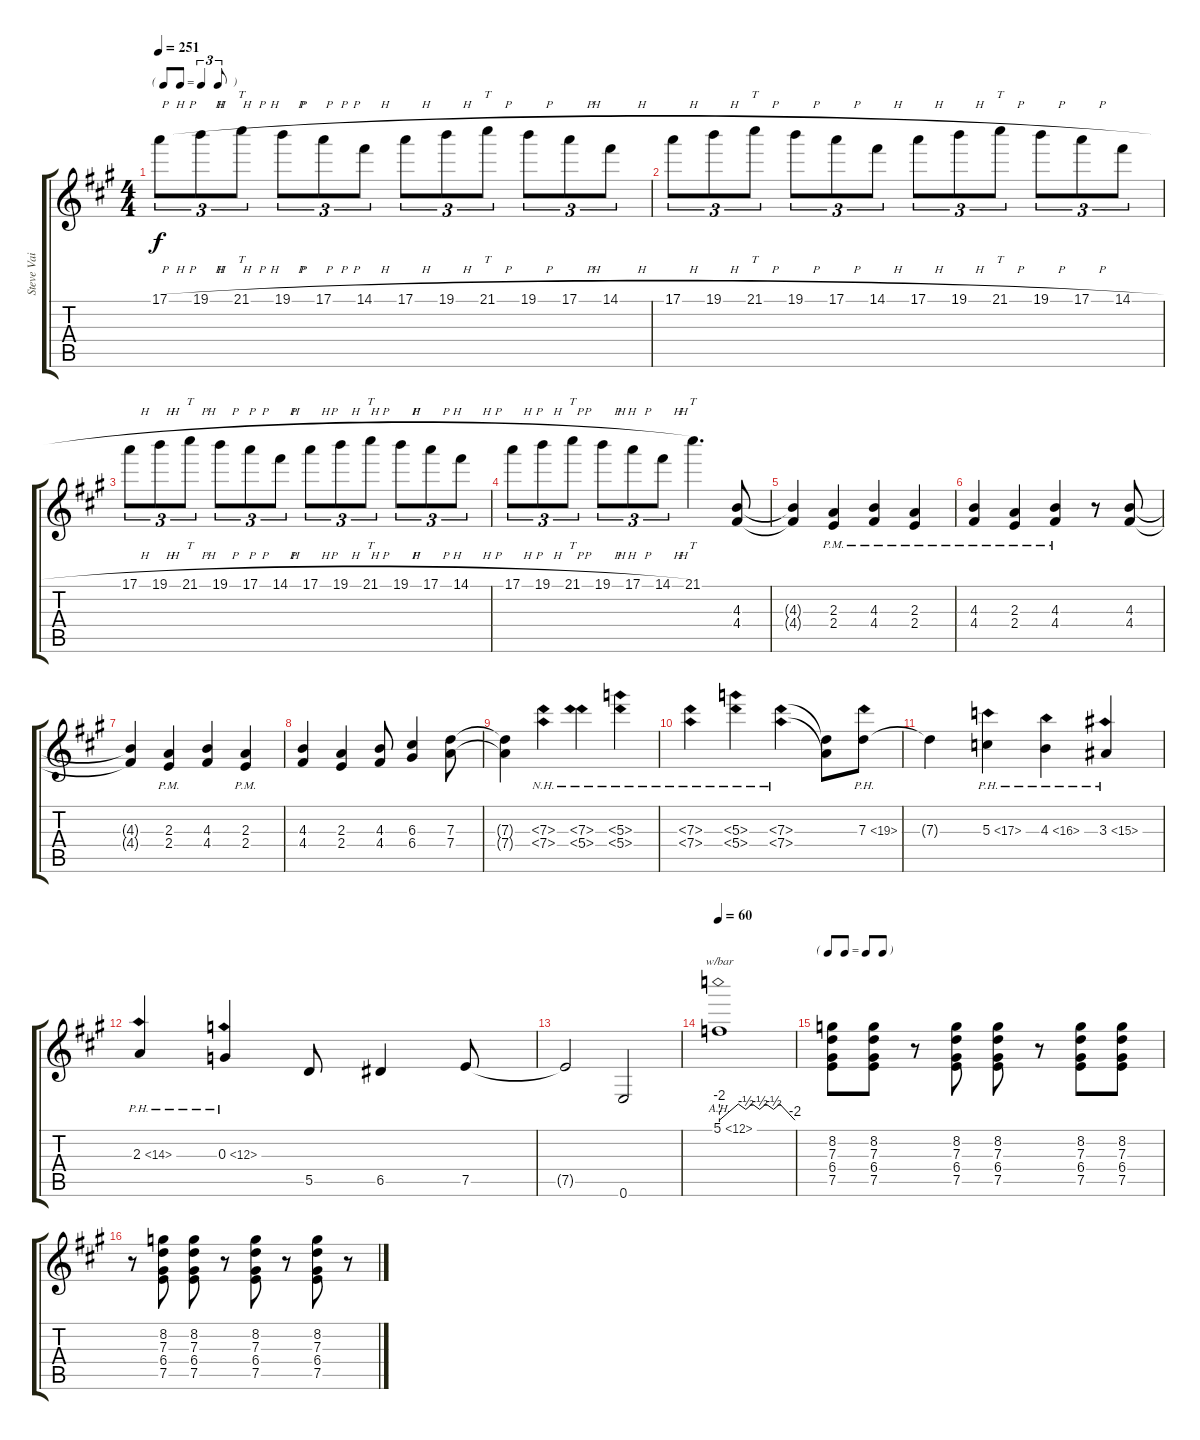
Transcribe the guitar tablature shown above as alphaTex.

\track ("Steve Vai" "Steve Vai") {instrument distortionguitar}
\staff {score tabs}
\tuning (E4 B3 G3 D3 A2 E2) {hide}
\ts (4 4)
\tf triplet8th
\tempo 251
\clef g2
\ks f#minor
17.1{h}.8{tu (3 2) dy f} 19.1{h}.8{tu (3 2)} 21.1{h}.8{tt tu (3 2)} 19.1{h}.8{tu (3 2)} 17.1{h}.8{tu (3 2)} 14.1{h}.8{tu (3 2)} 17.1{h}.8{tu (3 2)} 19.1{h}.8{tu (3 2)} 21.1{h}.8{tt tu (3 2)} 19.1{h}.8{tu (3 2)} 17.1{h}.8{tu (3 2)} 14.1{h}.8{tu (3 2)} |
17.1{h}.8{tu (3 2)} 19.1{h}.8{tu (3 2)} 21.1{h}.8{tt tu (3 2)} 19.1{h}.8{tu (3 2)} 17.1{h}.8{tu (3 2)} 14.1{h}.8{tu (3 2)} 17.1{h}.8{tu (3 2)} 19.1{h}.8{tu (3 2)} 21.1{h}.8{tt tu (3 2)} 19.1{h}.8{tu (3 2)} 17.1{h}.8{tu (3 2)} 14.1{h}.8{tu (3 2)} |
17.1{h}.8{tu (3 2)} 19.1{h}.8{tu (3 2)} 21.1{h}.8{tt tu (3 2)} 19.1{h}.8{tu (3 2)} 17.1{h}.8{tu (3 2)} 14.1{h}.8{tu (3 2)} 17.1{h}.8{tu (3 2)} 19.1{h}.8{tu (3 2)} 21.1{h}.8{tt tu (3 2)} 19.1{h}.8{tu (3 2)} 17.1{h}.8{tu (3 2)} 14.1{h}.8{tu (3 2)} |
17.1{h}.8{tu (3 2)} 19.1{h}.8{tu (3 2)} 21.1{h}.8{tt tu (3 2)} 19.1{h}.8{tu (3 2)} 17.1{h}.8{tu (3 2)} 14.1{h}.8{tu (3 2)} 21.1.4{tt d} (4.3 4.4).8 |
(4.3{t} 4.4{t}).4 (2.3{pm} 2.4{pm}).4 (4.3{pm} 4.4{pm}).4 (2.3{pm} 2.4{pm}).4 |
(4.3{pm} 4.4{pm}).4 (2.3{pm} 2.4{pm}).4 (4.3{pm} 4.4{pm}).4 r.8 (4.3 4.4).8 |
(4.3{t} 4.4{t}).4 (2.3{pm} 2.4{pm}).4 (4.3 4.4).4 (2.3{pm} 2.4{pm}).4 |
(4.3 4.4).4 (2.3 2.4).4 (4.3 4.4).8 (6.3 6.4).4 (7.3 7.4).8 |
(7.3{t} 7.4{t}).4 (7.3{nh} 7.4{nh}).4 (7.3{nh} 5.4{nh}).4 (5.3{nh} 5.4{nh}).4 |
(7.3{nh} 7.4{nh}).4 (5.3{nh} 5.4{nh}).4 (7.3{nh} 7.4{nh}).4 (7.3{t} 7.4{t}).8 7.3{ph 12}.8 |
7.3{t}.4 5.3{ph 12}.4 4.3{ph 12}.4 3.3{ph 12}.4 |
2.3{ph 12}.4 0.3{ph 12}.4 5.5.8 6.5.4 7.5.8 |
7.5{t}.2 0.6.2 |
\tempo 60
5.1{ah 7}.1{tbe (custom default 0 -8 15 0 21 -2 26 0 32 -2 37 0 43 -2 48 0 60 -8)} |
\tf none
(8.2 7.3 6.4 7.5).8 (8.2 7.3 6.4 7.5).8 r.8 (8.2 7.3 6.4 7.5).8 (8.2 7.3 6.4 7.5).8 r.8 (8.2 7.3 6.4 7.5).8 (8.2 7.3 6.4 7.5).8 |
r.8 (8.2 7.3 6.4 7.5).8 (8.2 7.3 6.4 7.5).8 r.8 (8.2 7.3 6.4 7.5).8 r.8 (8.2 7.3 6.4 7.5).8 r.8
